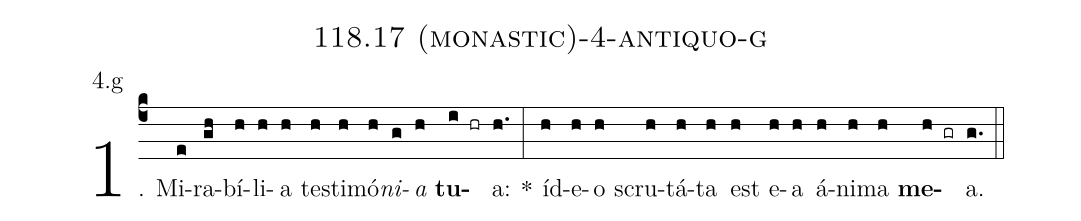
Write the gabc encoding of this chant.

name: 118.17 (monastic)-4-antiquo-g;
annotation: 4.g;
%%
(c4)1. Mi(e)ra(gh)bí(h)li(h)a(h) tes(h)ti(h)mó(h)<i>ni</i>(g)<i>a</i>(h) <b>tu</b>(i hr)a:(h.) *(:) íd(h)e(h)o(h) scru(h)tá(h)ta(h) est(h) e(h)a(h) á(h)ni(h)ma(h) <b>me</b>(h gr)a.(g.) (::)
